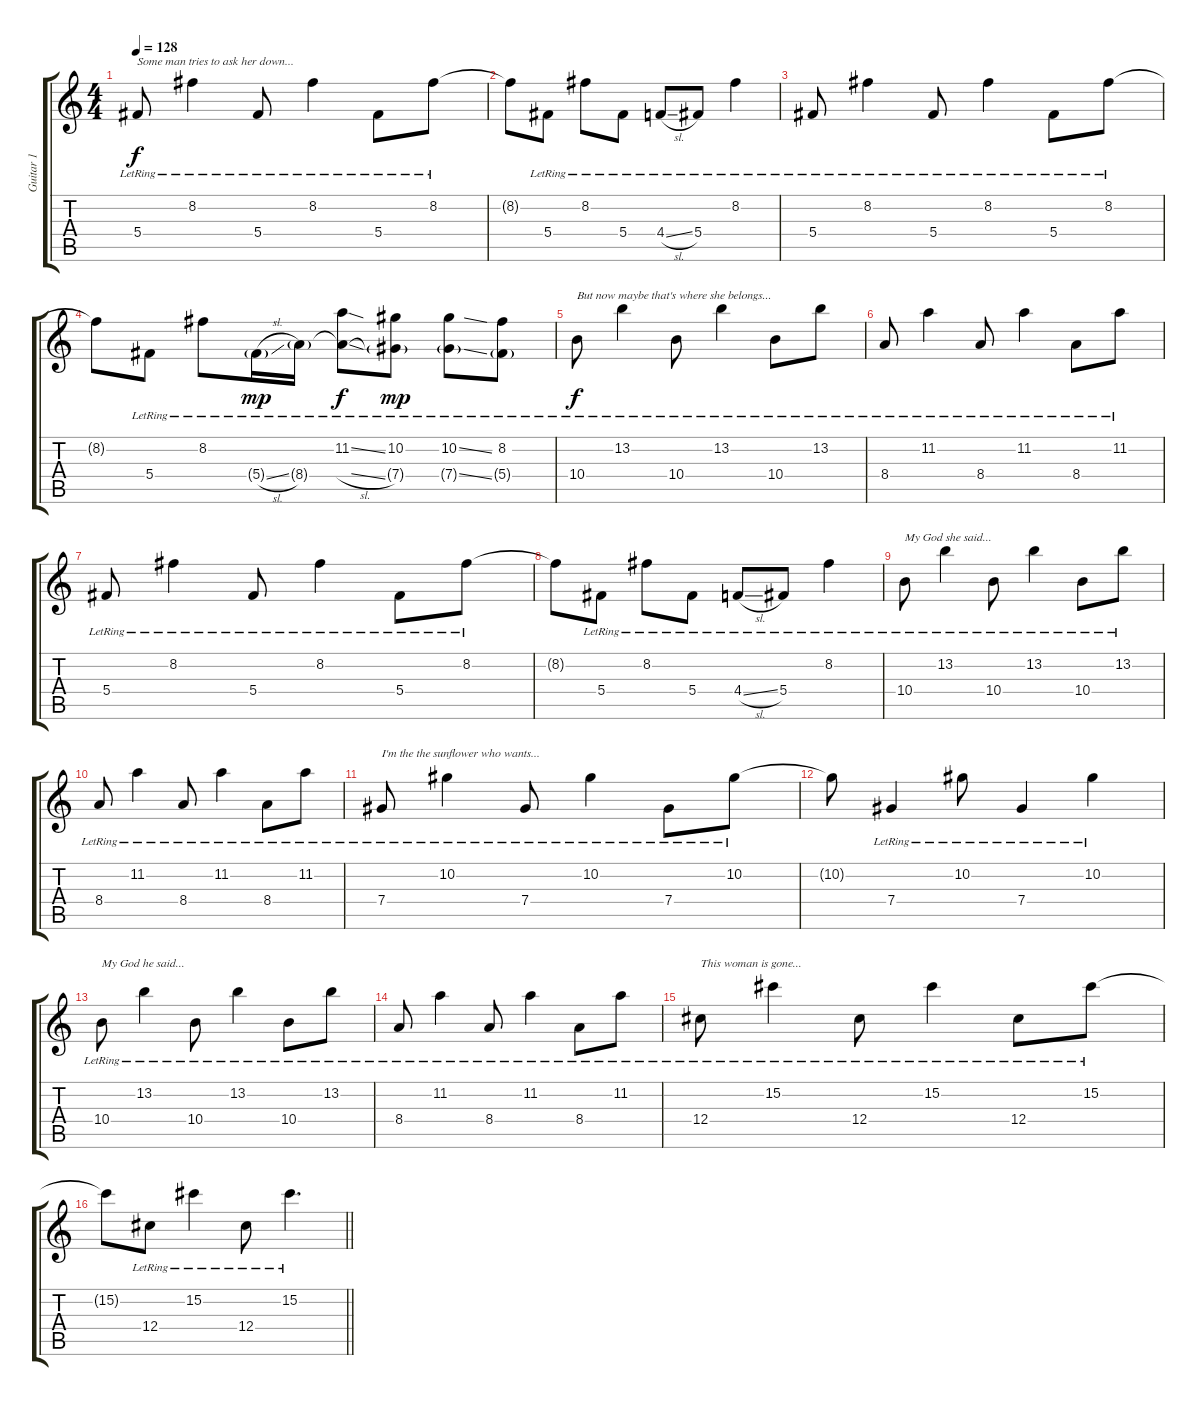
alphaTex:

\track ("Guitar 1" "Guitar 1") {instrument overdrivenguitar}
\staff {score tabs}
\tuning (Eb4 Bb3 Gb3 Db3 Ab2 Db2) {hide}
\ts (4 4)
\tempo 128
\clef g2
\ks c
5.4{lr}.8{txt "Some man tries to ask her down..." dy f} 8.2{lr}.4 5.4{lr}.8 8.2{lr}.4 5.4{lr}.8 8.2{lr}.8 |
8.2{t}.8 5.4{lr}.8 8.2{lr}.8 5.4{lr}.8 4.4{sl lr}.8 5.4{lr}.8 8.2{lr}.4 |
5.4{lr}.8 8.2{lr}.4 5.4{lr}.8 8.2{lr}.4 5.4{lr}.8 8.2{lr}.8 |
8.2{t}.8 5.4{lr}.8 8.2{lr}.8 5.4{sl g lr}.16{dy mp} 8.4{g lr}.16 (11.2{ss lr} 8.4{sl t}).8{dy f} (10.2{lr} 7.4{g lr}).8{dy mp} (10.2{ss lr} 7.4{ss g lr}).8 (8.2{lr} 5.4{g lr}).8 |
10.4{lr}.8{txt "But now maybe that's where she belongs..." dy f} 13.2{lr}.4 10.4{lr}.8 13.2{lr}.4 10.4{lr}.8 13.2{lr}.8 |
8.4{lr}.8 11.2{lr}.4 8.4{lr}.8 11.2{lr}.4 8.4{lr}.8 11.2{lr}.8 |
5.4{lr}.8 8.2{lr}.4 5.4{lr}.8 8.2{lr}.4 5.4{lr}.8 8.2{lr}.8 |
8.2{t}.8 5.4{lr}.8 8.2{lr}.8 5.4{lr}.8 4.4{sl lr}.8 5.4{lr}.8 8.2{lr}.4 |
10.4{lr}.8{txt "My God she said..."} 13.2{lr}.4 10.4{lr}.8 13.2{lr}.4 10.4{lr}.8 13.2{lr}.8 |
8.4{lr}.8 11.2{lr}.4 8.4{lr}.8 11.2{lr}.4 8.4{lr}.8 11.2{lr}.8 |
7.4{lr}.8{txt "I'm the the sunflower who wants..."} 10.2{lr}.4 7.4{lr}.8 10.2{lr}.4 7.4{lr}.8 10.2{lr}.8 |
10.2{t}.8 7.4{lr}.4 10.2{lr}.8 7.4{lr}.4 10.2{lr}.4 |
10.4{lr}.8{txt "My God he said..."} 13.2{lr}.4 10.4{lr}.8 13.2{lr}.4 10.4{lr}.8 13.2{lr}.8 |
8.4{lr}.8 11.2{lr}.4 8.4{lr}.8 11.2{lr}.4 8.4{lr}.8 11.2{lr}.8 |
12.4{lr}.8{txt "This woman is gone..."} 15.2{lr}.4 12.4{lr}.8 15.2{lr}.4 12.4{lr}.8 15.2{lr}.8 |
\barLineRight lightlight
15.2{t}.8 12.4{lr}.8 15.2{lr}.4 12.4{lr}.8 15.2{lr}.4{d}
